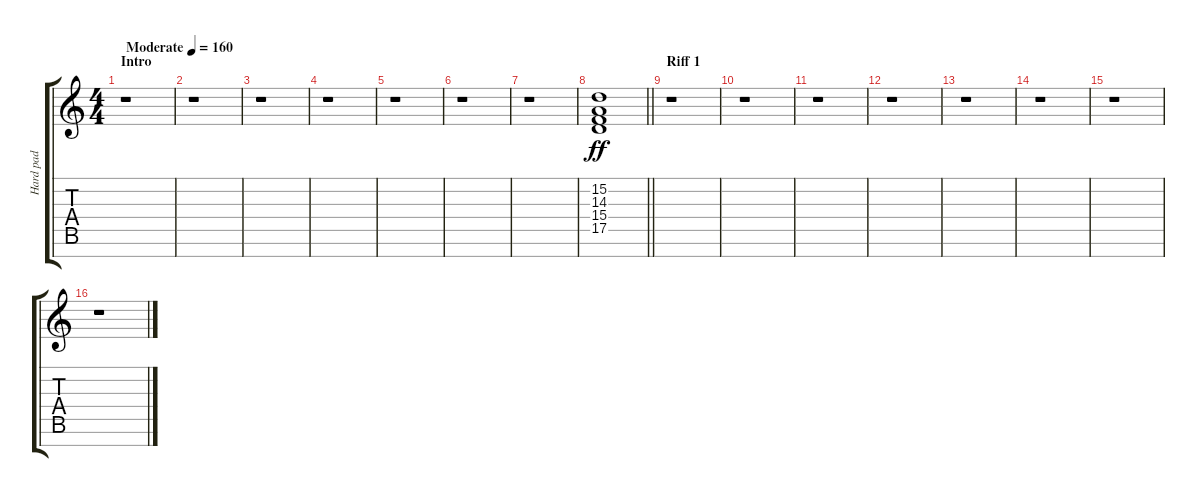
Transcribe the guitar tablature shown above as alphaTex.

\track ("Hard pad" "Hard pad") {instrument pad2warm}
\staff {score tabs}
\tuning (E4 B3 G3 D3 A2 E2 B1) {hide}
\ts (4 4)
\section ("" "Intro")
\tempo (160 "Moderate")
\clef g2
\ks c
r.1{dy ff instrument pad2warm} |
r.1 |
r.1 |
r.1 |
r.1 |
r.1 |
r.1 |
\barLineRight lightlight
(15.2 14.3 15.4 17.5).1 |
\section ("" "Riff 1")
r.1 |
r.1 |
r.1 |
r.1 |
r.1 |
r.1 |
r.1 |
r.1
